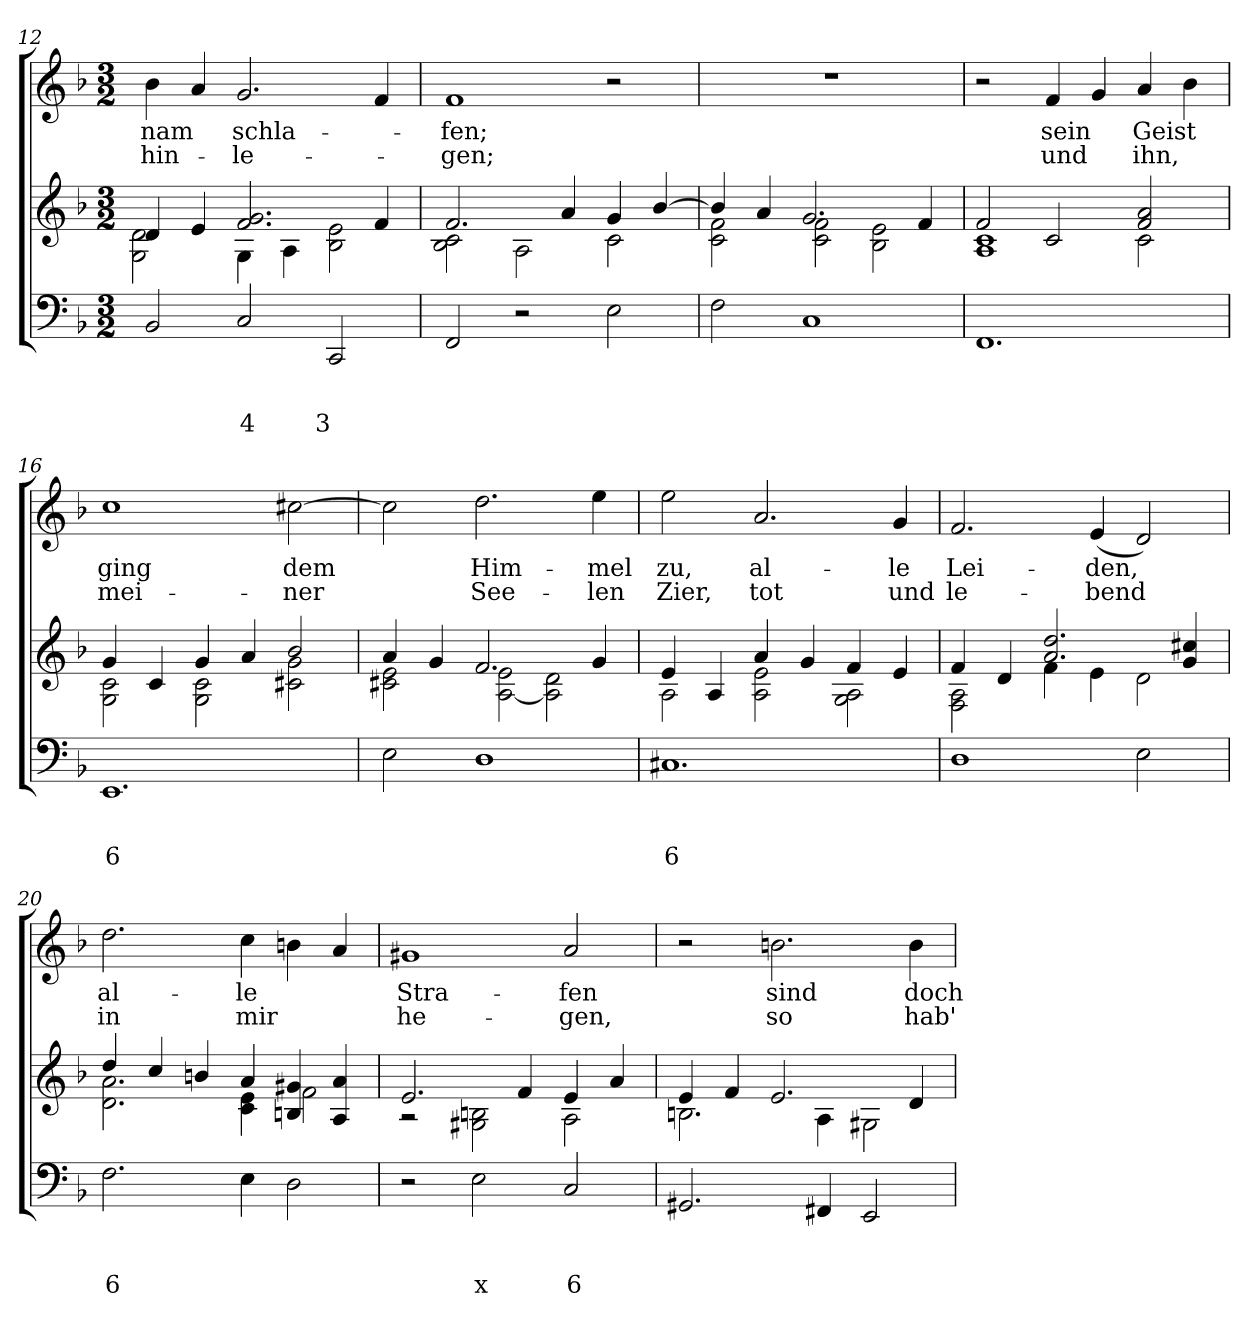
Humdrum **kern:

**kern	**text	**text	**text	**kern	**kern	**text	**text
*part2	*part2	*part2	*part2	*part2	*part1	*part1	*part1
*staff3	*staff3	*staff3	*staff3	*staff2	*staff1	*staff1	*staff1
*clefF4	*	*	*	*clefG2	*clefG2	*	*
*k[b-]	*	*	*	*k[b-]	*k[b-]	*	*
*F:	*	*	*	*F:	*F:	*	*
*M3/2	*	*	*	*M3/2	*M3/2	*	*
=12	=12	=12	=12	=12	=12	=12	=12
*	*	*	*	*^	*	*	*
!	!	!	!	!	!	!	!LO:LY:b	!LO:LY:b
2BB-/	.	.	.	4d/	2G\ 2d\	4b-\	-nam	hin-
.	.	.	.	4e/	.	4a/	.	.
!	!	!	!LO:LY:b	!	!	!	!LO:LY:b	!LO:LY:b
2C/	.	.	4	2.f/ 2.g/	4G\	2.g/	schla-	-le-
.	.	.	.	.	4A\	.	.	.
!	!	!	!LO:LY:b	!	!	!	!	!
2CC/	.	.	3	.	2B-\ 2e\	.	.	.
.	.	.	.	4f/	.	4f/	.	.
=13	=13	=13	=13	=13	=13	=13	=13	=13
!	!	!	!	!	!	!	!LO:LY:b	!LO:LY:b
2FF/	.	.	.	2.f/	2B-\ 2c\	1f	-fen;	-gen;
2r	.	.	.	.	2A\	.	.	.
.	.	.	.	4a/	.	.	.	.
2E\	.	.	.	4g/	2c\	2r	.	.
.	.	.	.	[>4b-/	.	.	.	.
!!LO:LB:g=z
=14	=14	=14	=14	=14	=14	=14	=14	=14
2F\	.	.	.	4b-/]	2c\ 2f\	1.r	.	.
.	.	.	.	4a/	.	.	.	.
1C	.	.	.	2.g/	2c\ 2f\	.	.	.
.	.	.	.	.	2B-\ 2e\	.	.	.
.	.	.	.	4f/	.	.	.	.
=15	=15	=15	=15	=15	=15	=15	=15	=15
1.FF	.	.	.	2f/	1A 1c	2r	.	.
!	!	!	!	!	!	!	!LO:LY:b	!LO:LY:b
.	.	.	.	2c/	.	4f/	sein	und
.	.	.	.	.	.	4g/	.	.
!	!	!	!	!	!	!	!LO:LY:b	!LO:LY:b
.	.	.	.	2f/ 2a/	2c\	4a/	Geist	ihn,
.	.	.	.	.	.	4b-\	.	.
=16	=16	=16	=16	=16	=16	=16	=16	=16
!	!	!	!LO:LY:b	!	!	!	!LO:LY:b	!LO:LY:b
1.EE	.	.	6	4g/	2G\ 2c\	1cc	ging	mei-
.	.	.	.	4c/	.	.	.	.
.	.	.	.	4g/	2G\ 2c\	.	.	.
.	.	.	.	4a/	.	.	.	.
!	!	!	!	!	!	!	!LO:LY:b	!LO:LY:b
.	.	.	.	2b-/	2c#X\ 2g\	[2cc#X\	dem	-ner
=17	=17	=17	=17	=17	=17	=17	=17	=17
2E\	.	.	.	4a/	2c#X\ 2e\	2cc#\]	.	.
.	.	.	.	4g/	.	.	.	.
!	!	!	!	!	!	!	!LO:LY:b	!LO:LY:b
1D	.	.	.	2.f/	[<2A\ 2e\	2.dd\	Him-	See-
.	.	.	.	.	2A\] 2d\	.	.	.
!	!	!	!	!	!	!	!LO:LY:b	!LO:LY:b
.	.	.	.	4g/	.	4ee\	-mel	-len
!!LO:PB:g=z
=18	=18	=18	=18	=18	=18	=18	=18	=18
!	!	!	!LO:LY:b	!	!	!	!LO:LY:b	!LO:LY:b
1.C#X	.	.	6	4e/	2A\	2ee\	zu,	Zier,
.	.	.	.	4A/	.	.	.	.
!	!	!	!	!	!	!	!LO:LY:b	!LO:LY:b
.	.	.	.	4a/	2A\ 2e\	2.a/	al-	tot
.	.	.	.	4g/	.	.	.	.
.	.	.	.	4f/	2G\ 2A\	.	.	.
!	!	!	!	!	!	!	!LO:LY:b	!LO:LY:b
.	.	.	.	4e/	.	4g/	-le	und
=19	=19	=19	=19	=19	=19	=19	=19	=19
!	!	!	!	!	!	!	!LO:LY:b	!LO:LY:b
1D	.	.	.	4f/	2F\ 2A\	2.f/	Lei-	le-
.	.	.	.	4d/	.	.	.	.
.	.	.	.	2.a/ 2.dd/	4f\	.	.	.
!	!	!	!	!	!	!	!LO:LY:b	!LO:LY:b
.	.	.	.	.	4e\	(<4e/	-den,	-bend
2E\	.	.	.	.	2d\	2d/)	.	.
.	.	.	.	4g/ 4cc#X/	.	.	.	.
=20	=20	=20	=20	=20	=20	=20	=20	=20
!	!	!	!LO:LY:b	!	!	!	!LO:LY:b	!LO:LY:b
2.F\	.	.	6	4dd/	2.d\ 2.a\	2.dd\	al-	in
.	.	.	.	4cc/	.	.	.	.
.	.	.	.	4bn/	.	.	.	.
!	!	!	!	!	!	!	!LO:LY:b	!LO:LY:b
4E\	.	.	.	4a/	4c\ 4e\	4cc\	-le	mir
2D\	.	.	.	4Bn/ 4g#X/	2f\	4bn\	.	.
.	.	.	.	4A/ 4a/	.	4a/	.	.
=21	=21	=21	=21	=21	=21	=21	=21	=21
!	!	!	!	!	!	!	!LO:LY:b	!LO:LY:b
2r	.	.	.	2.e/	2rB	1g#X	Stra-	he-
!	!	!	!LO:LY:b	!	!	!	!	!
2E\	.	.	x	.	2G#X\ 2Bn\	.	.	.
.	.	.	.	4f/	.	.	.	.
!	!	!	!LO:LY:b	!	!	!	!LO:LY:b	!LO:LY:b
2C/	.	.	6	4e/	2A\	2a/	-fen	-gen,
.	.	.	.	4a/	.	.	.	.
!!LO:LB:g=z
=22	=22	=22	=22	=22	=22	=22	=22	=22
2.GG#X/	.	.	.	4e/	2.Bn\	2r	.	.
.	.	.	.	4f/	.	.	.	.
!	!	!	!	!	!	!	!LO:LY:b	!LO:LY:b
.	.	.	.	2.e/	.	2.bn\	sind	so
4FF#X/	.	.	.	.	4A\	.	.	.
2EE/	.	.	.	.	2G#X\	.	.	.
!	!	!	!	!	!	!	!LO:LY:b	!LO:LY:b
.	.	.	.	4d/	.	4b\	doch	hab'
*	*	*	*	*v	*v	*	*	*
=	=	=	=	=	=	=	=
*-	*-	*-	*-	*-	*-	*-	*-
